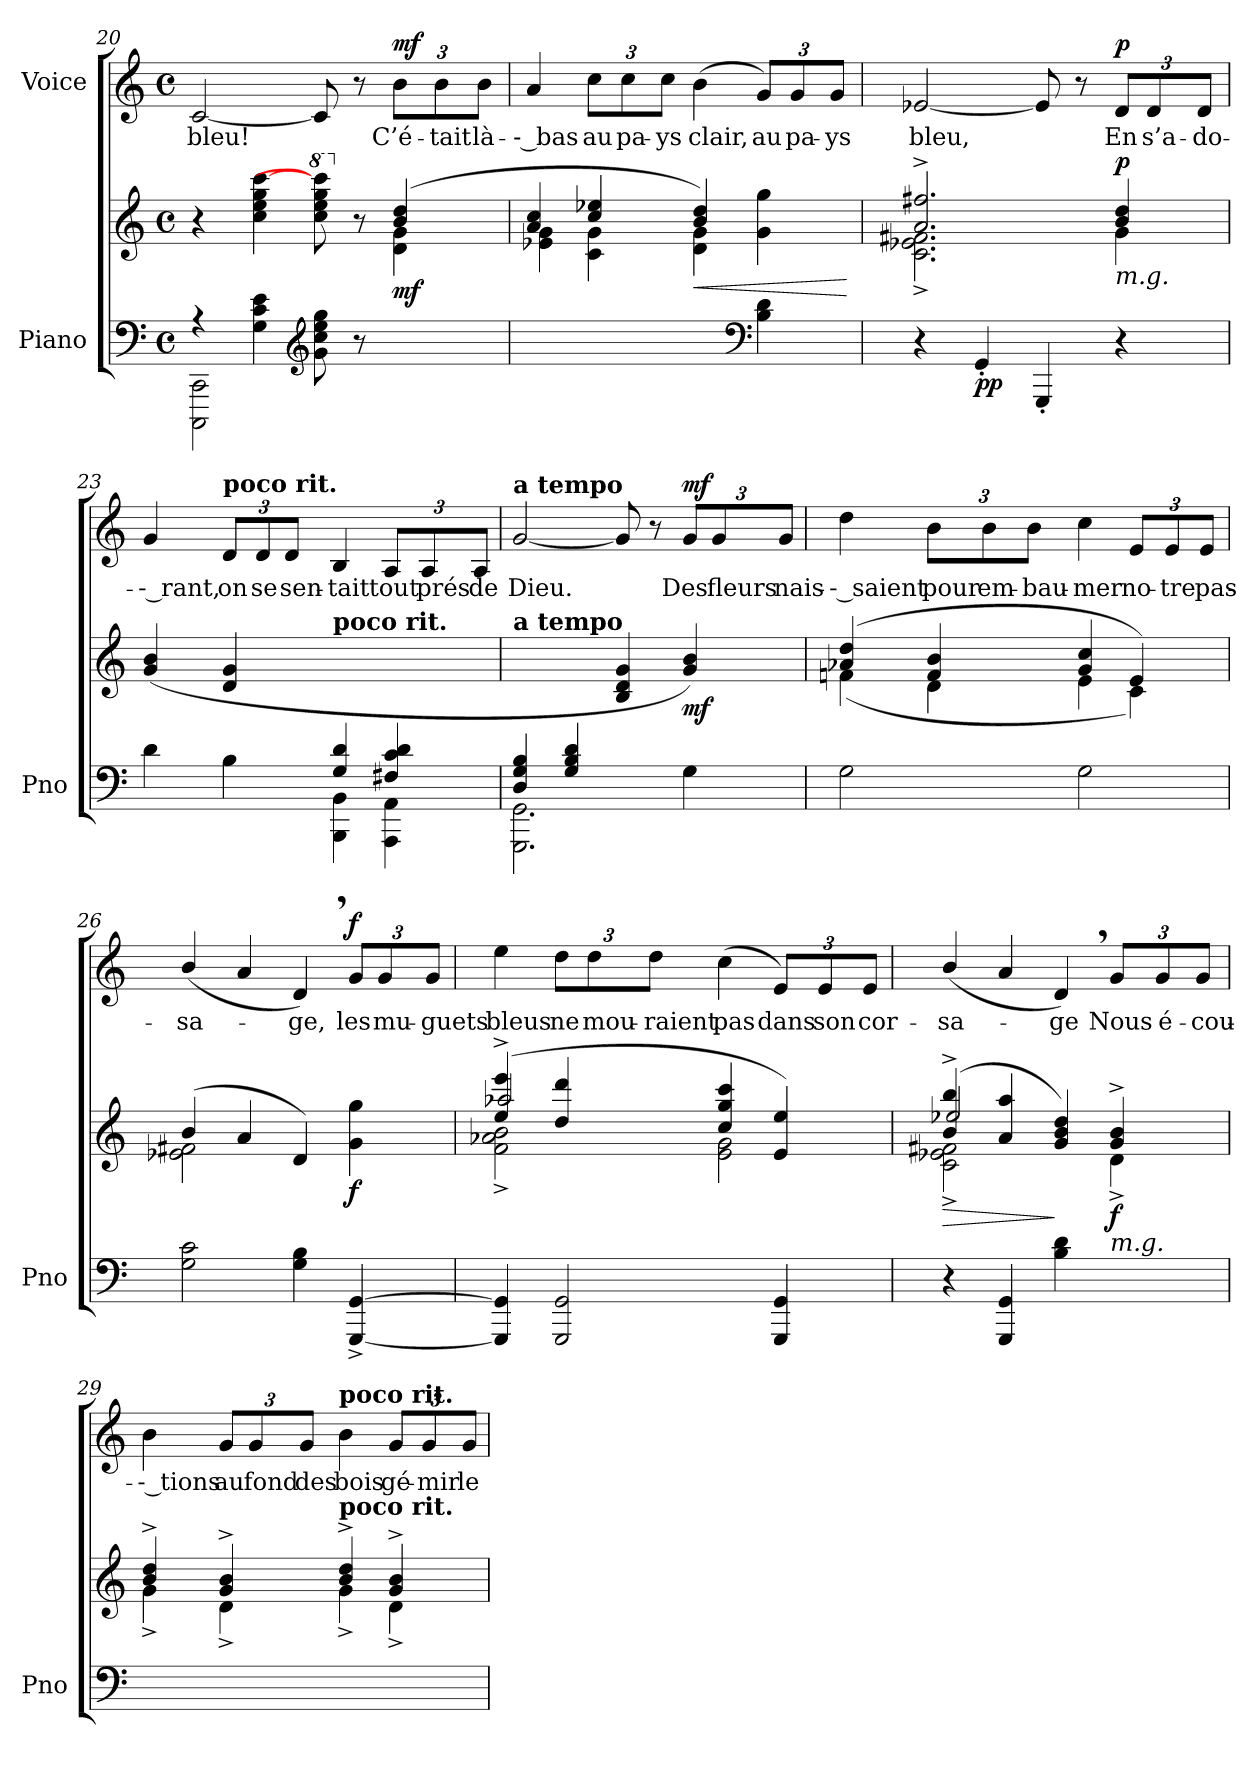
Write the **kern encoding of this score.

**kern	**kern	**dynam	**kern	**text	**dynam
*part2	*part2	*part2	*part1	*part1	*part1
*staff3	*staff2	*staff2/3	*staff1	*staff1	*staff1
*I"Piano	*	*	*I"Voice	*	*
*I'Pno	*	*	*	*	*
*clefF4	*clefG2	*	*clefG2	*	*
*k[]	*k[]	*	*k[]	*	*
*M4/4	*M4/4	*	*M4/4	*	*
*met(c)	*met(c)	*	*met(c)	*	*
=20	=20	=20	=20	=20	=20
*^	*^	*	*	*	*
4r	2CCC\ 2CC\	4r	2.ryy	.	[2c/	bleu!	.
4G\ 4c\ 4e\	.	4cc\ 4ee\ 4gg\ [4ccc\	.	.	.	.	.
*clefG2	*	*	*	*	*	*	*
*	*	*8va	*	*	*	*	*
8g\ 8cc\ 8ee\ 8gg\	4ryy	8ccc\ 8eee\ 8ggg\ 8cccc\]	.	.	8c/]	.	.
*	*	*X8va	*	*	*	*	*
8r	.	8r	.	.	8r	.	.
!	!	!	!	!LO:DY:b	!	!	!LO:DY:a
4ryy	4ryy	(>4b/ 4dd/	4d\ 4g\	mf	12b\L	C’é-	mf
.	.	.	.	.	12b\	-tait	.
.	.	.	.	.	12b\J	là--	.
*v	*v	*	*	*	*	*	*
=21	=21	=21	=21	=21	=21	=21
2.ryy	4a/ 4cc/	4e-X\ 4g\	.	4a/	-- bas	.
.	4cc/ 4ee-X/	4c\ 4g\	.	12cc\L	au	.
.	.	.	.	12cc\	pa-	.
.	.	.	.	12cc\J	-ys	.
!	!	!	!LO:HP:b	!	!	!
.	4b/ 4dd/)	4d\ 4g\	<	(4b\	clair,	.
*clefF4	*	*	*	*	*	*
4B\ 4d\	4g\ 4gg\	4ryy	.	12g/L)	au	.
.	.	.	.	12g/	pa-	.
.	.	.	.	12g/J	-ys	.
*	*v	*v	*	*	*	*
.	.	[	.	.	.
=22	=22	=22	=22	=22	=22
*	*^	*	*	*	*
4r	2.a/^ 2.ff#X/^	2.c\^ 2.e-X\^ 2.f#X\^	.	[2e-X/	bleu,	.
!	!	!	!LO:DY:b=2	!	!	!
4GG'/	.	.	pp	.	.	.
4GGG'/	.	.	.	8e-/]	.	.
.	.	.	.	8r	.	.
!	!LO:TX:b:i:t=m.g.	!	!	!	!	!
!	!	!	!LO:DY:a	!	!	!LO:DY:a
4r	4b/ 4dd/	4g\	p	12d/L	En	p
.	.	.	.	12d/	s’a-	.
.	.	.	.	12d/J	-do-	.
*	*v	*v	*	*	*	*
=23	=23	=23	=23	=23	=23
*^	*	*	*	*	*
2ryy	4d\	(>4g/ 4b/	.	4g/	-- rant,	.
!	!	!	!	!LO:TX:a:B:t=poco rit.	!	!
.	4B\	4d/ 4g/	.	12d/L	on	.
.	.	.	.	12d/	se	.
.	.	.	.	12d/J	sen-	.
!	!	!LO:TX:a:B:t=poco rit.	!	!	!	!
4G/ 4d/	4BBB\ 4BB\	2ryy	.	4B/	-tait	.
4F#X/ 4c/ 4d/)	4AAA\ 4AA\	.	.	12A/L	tout	.
.	.	.	.	12A/	prés	.
.	.	.	.	12A/J	de	.
=24	=24	=24	=24	=24	=24	=24
!	!	!	!	!LO:TX:a:B:t=a tempo	!	!
!	!	!LO:TX:a:B:t=a tempo	!	!	!	!
(>4D/ 4G/ 4B/	2.GGG\ 2.GG\	2ryy	.	[2g/	Dieu.	.
4G/ 4B/ 4d/	.	.	.	.	.	.
2ryy	.	4B/ 4d/ 4g/	.	8g/]	.	.
.	.	.	.	8r	.	.
!	!	!	!LO:DY:b	!	!	!LO:DY:a
.	4G\	4g/ 4b/)	mf	12g/L	Des	mf
.	.	.	.	12g/	fleurs	.
.	.	.	.	12g/J	nais-	.
*v	*v	*	*	*	*	*
=25	=25	=25	=25	=25	=25
*	*^	*	*	*	*
2G\	(4a-X/ 4dd/	(4fn\	.	4dd\	-- saient	.
.	4f/ 4b/	4d\	.	12b\L	pour	.
.	.	.	.	12b\	em-	.
.	.	.	.	12b\J	-bau-	.
2G\	4g/ 4cc/	4e\	.	4cc\	-mer	.
.	4e/)	4c\)	.	12e/L	no-	.
.	.	.	.	12e/	-tre	.
.	.	.	.	12e/J	pas-	.
=26	=26	=26	=26	=26	=26	=26
2G\ 2c\	(4b/	2e-X\ 2f#X\	.	(<4b/	-sa-	.
.	4a/	.	.	4a/	.	.
4G\ 4B\	4d/)	2ryy	.	4d,/)	-ge,	.
!	!	!	!LO:DY:b	!	!	!LO:DY:a
[4GGG/^ [4GG/^	4g\ 4gg\	.	f	12g/L	les	f
.	.	.	.	12g/	mu-	.
.	.	.	.	12g/J	-guets	.
=27	=27	=27	=27	=27	=27	=27
*	*	*^	*	*	*	*
4GGG/] 4GG/]	(4ee/^ 4eee/^	2f\^ 2a-X\^ 2b\^	2aa-X/	.	4ee\	bleus	.
2GGG/ 2GG/	4dd/ 4ddd/	.	.	.	12dd\L	ne	.
.	.	.	.	.	12dd\	mou-	.
.	.	.	.	.	12dd\J	-raient	.
.	4cc/ 4gg/ 4ccc/	2e\ 2g\	2ryy	.	(4cc\	pas	.
4GGG/ 4GG/	4e/ 4ee/)	.	.	.	12e/L)	dans	.
.	.	.	.	.	12e/	son	.
.	.	.	.	.	12e/J	cor-	.
*	*v	*v	*v	*	*	*	*
=28	=28	=28	=28	=28	=28
!	!	!LO:HP:b	!	!	!
*	*^	*	*	*	*
*	*	*^	*	*	*	*
*	*	*	*^	*	*	*	*
4r	(4b/^ 4bb/^	2c\^ 2e-X\^ 2f#X\^	2ee-X/	2.ryy	>	(>4b/	-sa-	.
4GGG/ 4GG/	4a/ 4aa/	.	.	.	.	4a/	.	.
4B\ 4d\	4g/ 4b/ 4dd/)	2ryy	2ryy	.	]	4d,/)	-ge	.
!LO:TX:a:i:t=m.g.	!	!	!	!	!	!	!	!
!	!	!	!	!	!LO:DY:b	!	!	!
4ryy	4g/^> 4b/^>	.	.	4d^<\	f	12g/L	Nous	.
.	.	.	.	.	.	12g/	é-	.
.	.	.	.	.	.	12g/J	-cou-	.
*	*	*v	*v	*v	*	*	*	*
=29	=29	=29	=29	=29	=29	=29
1ryy	4b/^> 4dd/^>	4g^<\	.	4b\	-- tions	.
.	4g/^> 4b/^>	4d^<\	.	12g/L	au	.
.	.	.	.	12g/	fond	.
.	.	.	.	12g/J	des	.
!	!	!	!	!LO:TX:a:B:t=poco rit.	!	!
!	!LO:TX:a:B:t=poco rit.	!	!	!	!	!
.	4b/^> 4dd/^>	4g^<\	.	4b\	bois	.
.	4g/^> 4b/^>	4d^<\	.	12g/L	gé-	.
.	.	.	.	12g/	-mir	.
.	.	.	.	12g/J	le	.
*	*v	*v	*	*	*	*
=	=	=	=	=	=
*-	*-	*-	*-	*-	*-
